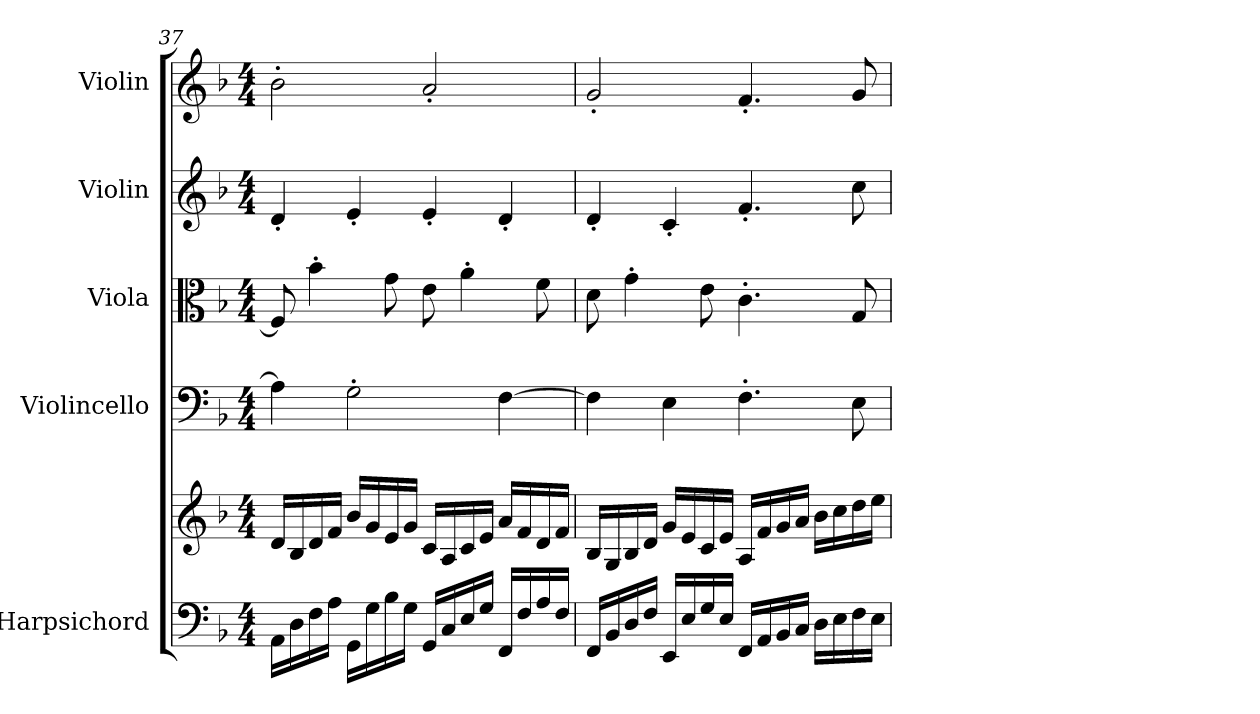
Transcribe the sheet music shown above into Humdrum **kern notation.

**kern	**kern	**kern	**kern	**kern	**kern
*part5	*part5	*part4	*part3	*part2	*part1
*staff6	*staff5	*staff4	*staff3	*staff2	*staff1
*I"Harpsichord	*	*I"Violincello	*I"Viola	*I"Violin	*I"Violin
*I'Hpschd	*	*I'Vc	*I'Vla	*I'Vln	*I'Vln
!!LO:LB:g=z
*clefF4	*clefG2	*clefF4	*clefC3	*clefG2	*clefG2
*k[b-]	*k[b-]	*k[b-]	*k[b-]	*k[b-]	*k[b-]
*M4/4	*M4/4	*M4/4	*M4/4	*M4/4	*M4/4
=37	=37	=37	=37	=37	=37
16AA\LL	16d/LL	4A\]	8F/]	4d'/	2b-'\
16D\	16B-/	.	.	.	.
16F\	16d/	.	4b-'\	.	.
16A\JJ	16f/JJ	.	.	.	.
16GG\LL	16b-/LL	2G'\	.	4e'/	.
16G\	16g/	.	.	.	.
16B-\	16e/	.	8g\	.	.
16G\JJ	16g/JJ	.	.	.	.
16GG/LL	16c/LL	.	8e\	4e'/	2a'/
16C/	16A/	.	.	.	.
16E/	16c/	.	4a'\	.	.
16G/JJ	16e/JJ	.	.	.	.
16FF/LL	16a/LL	[4F\	.	4d'/	.
16F/	16f/	.	.	.	.
16A/	16d/	.	8f\	.	.
16F/JJ	16f/JJ	.	.	.	.
=38	=38	=38	=38	=38	=38
16FF/LL	16B-/LL	4F\]	8d\	4d'/	2g'/
16BB-/	16G/	.	.	.	.
16D/	16B-/	.	4g'\	.	.
16F/JJ	16d/JJ	.	.	.	.
16EE/LL	16g/LL	4E\	.	4c'/	.
16E/	16e/	.	.	.	.
16G/	16c/	.	8e\	.	.
16E/JJ	16e/JJ	.	.	.	.
16FF/LL	16A/LL	4.F'\	4.c'\	4.f'/	4.f'/
16AA/	16f/	.	.	.	.
16BB-/	16g/	.	.	.	.
16C/JJ	16a/JJ	.	.	.	.
16D\LL	16b-\LL	.	.	.	.
16E\	16cc\	.	.	.	.
16F\	16dd\	8E\	8G/	8cc\	8g/
16E\JJ	16ee\JJ	.	.	.	.
=	=	=	=	=	=
*-	*-	*-	*-	*-	*-
